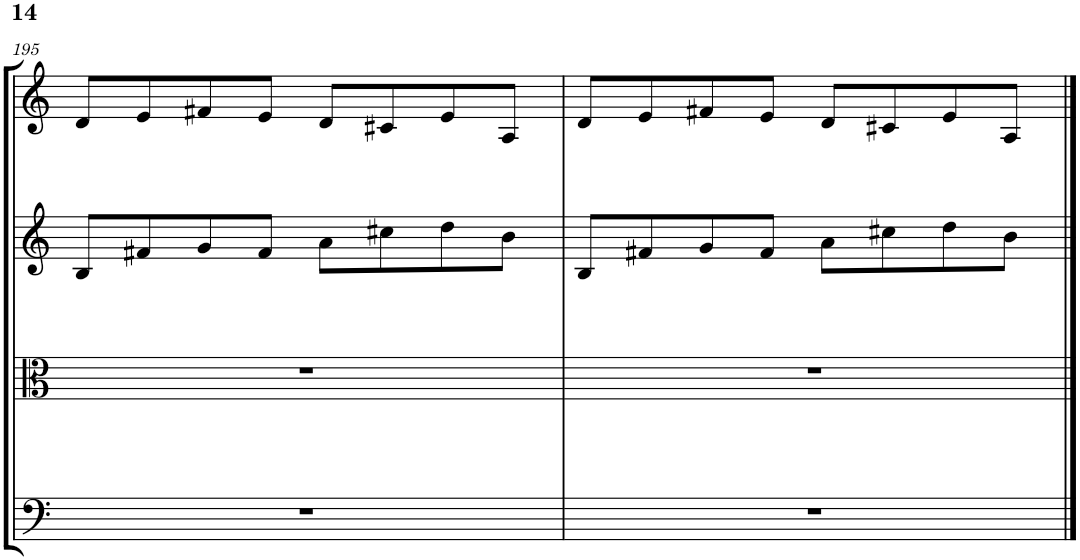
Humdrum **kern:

**kern	**kern	**kern	**kern
*part4	*part3	*part2	*part1
*staff4	*staff3	*staff2	*staff1
*I"Violoncello	*I"Viola	*I"Violin II	*I"Violin I
*I'Vc	*I'Vla	*I'Vln	*I'Vln
!!LO:PB:g=z
*clefF4	*clefC3	*clefG2	*clefG2
*k[]	*k[]	*k[]	*k[]
*M4/4	*M4/4	*M4/4	*M4/4
=195	=195	=195	=195
1r	1r	8B/L	8d/L
.	.	8f#X/	8e/
.	.	8g/	8f#X/
.	.	8f#/J	8e/J
.	.	8a\L	8d/L
.	.	8cc#X\	8c#X/
.	.	8dd\	8e/
.	.	8b\J	8A/J
=196	=196	=196	=196
1r	1r	8B/L	8d/L
.	.	8f#X/	8e/
.	.	8g/	8f#X/
.	.	8f#/J	8e/J
.	.	8a\L	8d/L
.	.	8cc#X\	8c#X/
.	.	8dd\	8e/
.	.	8b\J	8A/J
==	==	==	==
*-	*-	*-	*-
